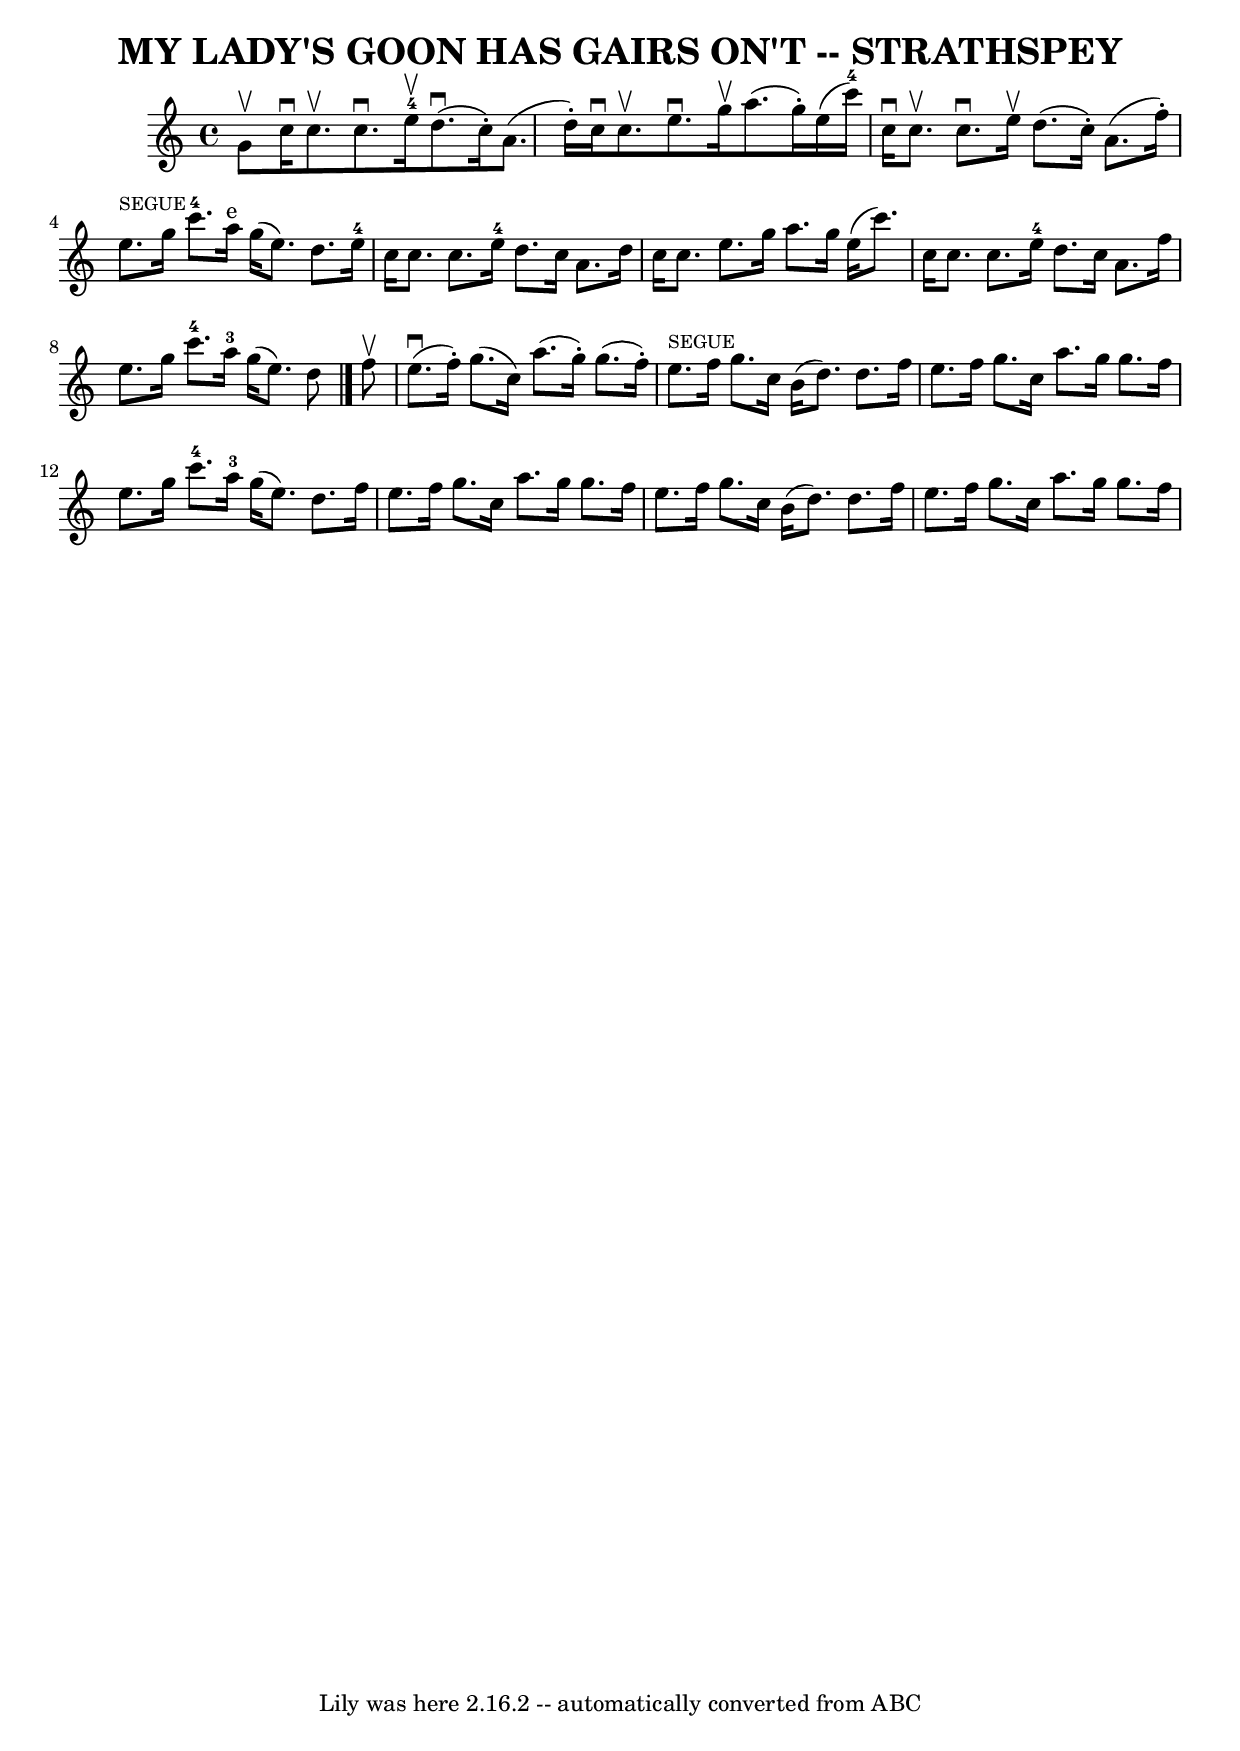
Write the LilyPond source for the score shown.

\version "2.16.2"
\include "Mammoth.ily"
\header {
  %% book = "Ryan's Mammoth Collection of Fiddle Tunes"
  crossRefNumber = "1"
  footnotes = ""
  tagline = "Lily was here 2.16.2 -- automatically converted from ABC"
  title = "MY LADY'S GOON HAS GAIRS ON'T -- STRATHSPEY"

}
voicedefault =  {


  \override Staff.TimeSignature #'style = #'C
  \time 4/4 % %slurgraces 1
  
  \key c \major g'8^\upbow   |
  c''16^\downbow c''8.^\upbow   
  c''8.^\downbow e''16-4^\upbow d''8. (^\downbow c''16 -.) a'8. 
  (d''16 -.)   |
  c''16^\downbow c''8.^\upbow e''8.^\downbow  
  g''16^\upbow a''8. (g''16 -.) e''16 (c'''16-4)   |
  
  c''16^\downbow c''8.^\upbow c''8.^\downbow e''16^\upbow d''8. (
  c''16 -.) a'8. (f''16 -.)   |
  e''8.^\segue g''16    
  c'''8.-4 a''16^"e" g''16 (e''8.) d''8. e''16-4   |
  
  c''16 c''8. c''8. e''16-4 d''8. c''16 a'8. d''16    
  |
  c''16 c''8. e''8. g''16 a''8. g''16 e''16 (
  c'''8.)   |
  c''16 c''8. c''8. e''16-4 d''8.    
  c''16 a'8. f''16    |
  e''8. g''16 c'''8.-4 a''16-3 
  g''16 (e''8.) d''8    \bar "|." f''8^\upbow   |
  
  e''8. (^\downbow f''16 -.) g''8. (c''16) a''8. (g''16 -.)   
  g''8. (f''16 -.)   |
  e''8.^\segue f''16 g''8. c''16   
  b'16 (d''8.) d''8. f''16    |
  e''8. f''16 g''8.    
  c''16 a''8. g''16 g''8. f''16    |
  e''8. g''16    
  c'''8.-4 a''16-3 g''16 (e''8.) d''8. f''16    |
  
  e''8. f''16 g''8. c''16 a''8. g''16 g''8. f''16    
  |
  e''8. f''16 g''8. c''16 b'16 (d''8.) d''8.    
  f''16    |
  e''8. f''16 g''8. c''16 a''8. g''16    
  g''8. f''16    

}

\score{
  <<

    \context Staff="default"
    {
      \voicedefault 
      
    }

  >>
  \layout {
    
  }
  \midi {
  }

}
